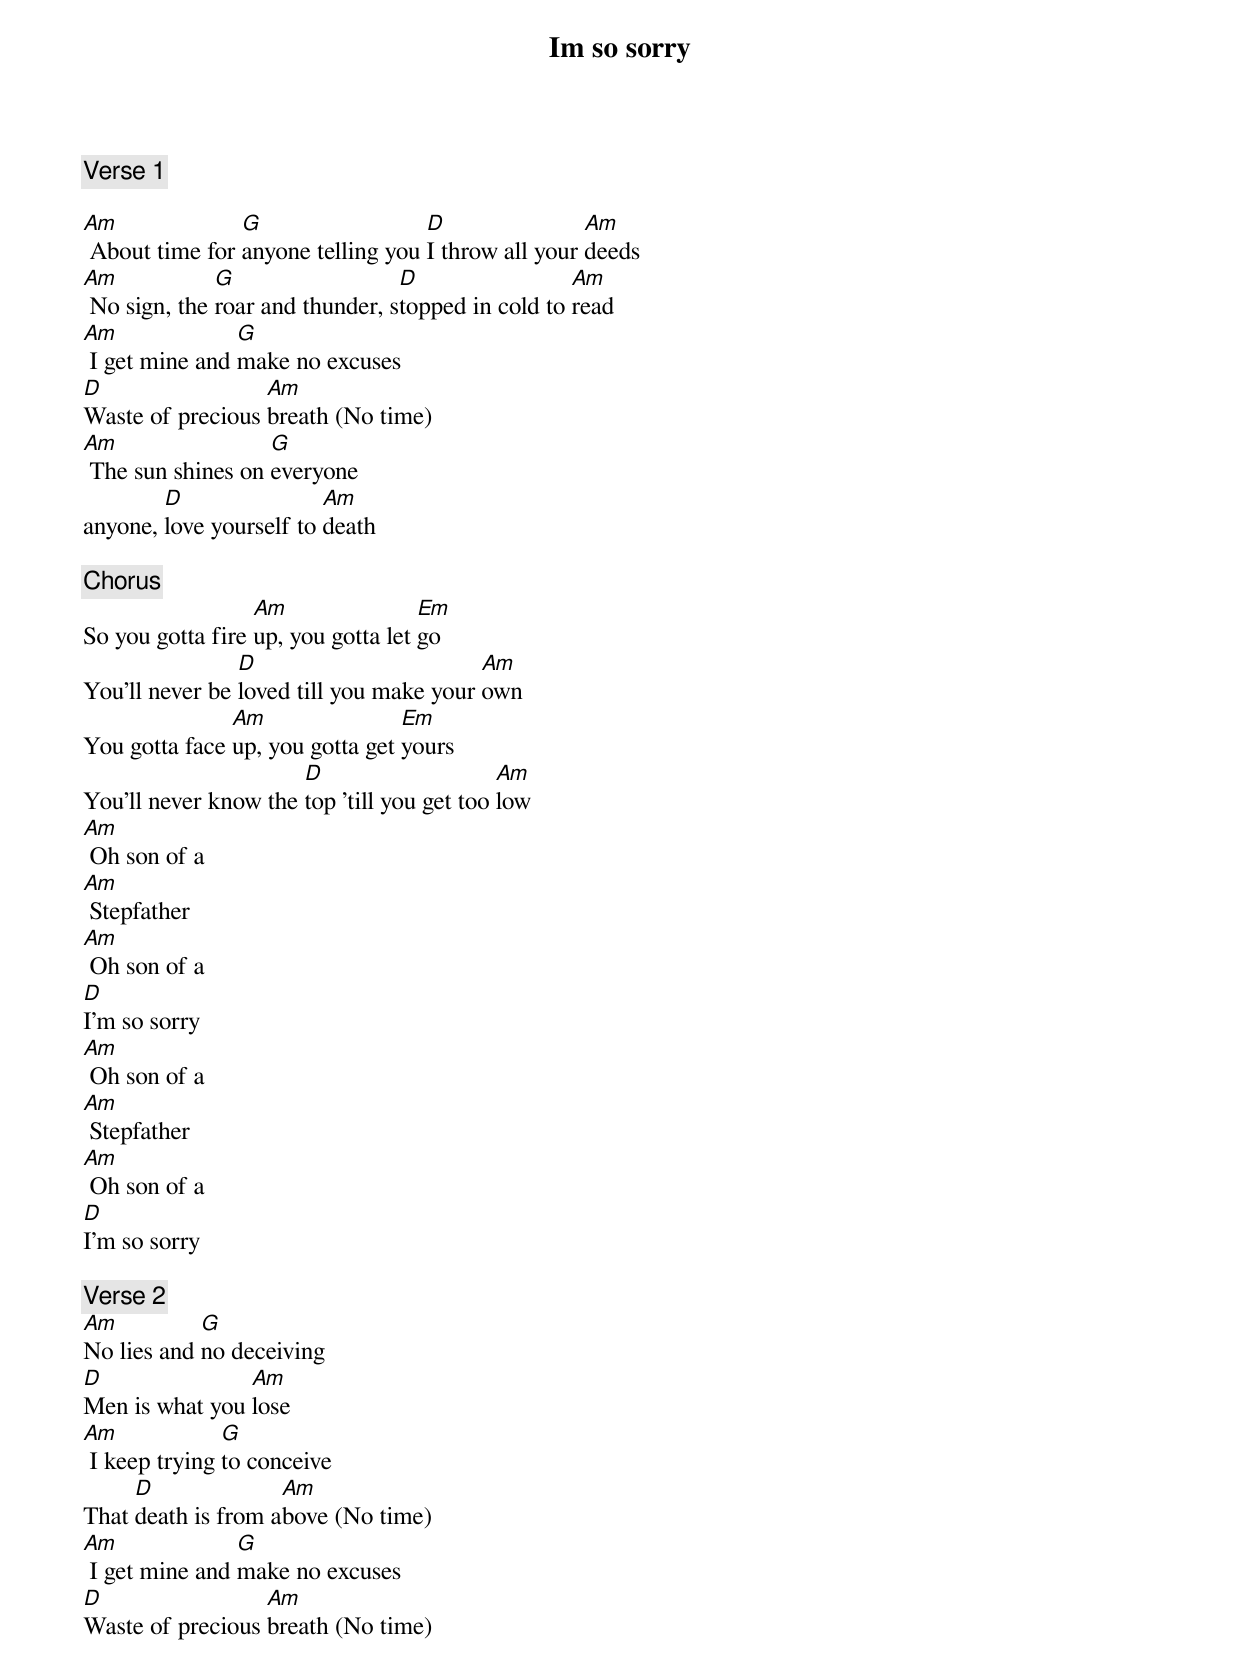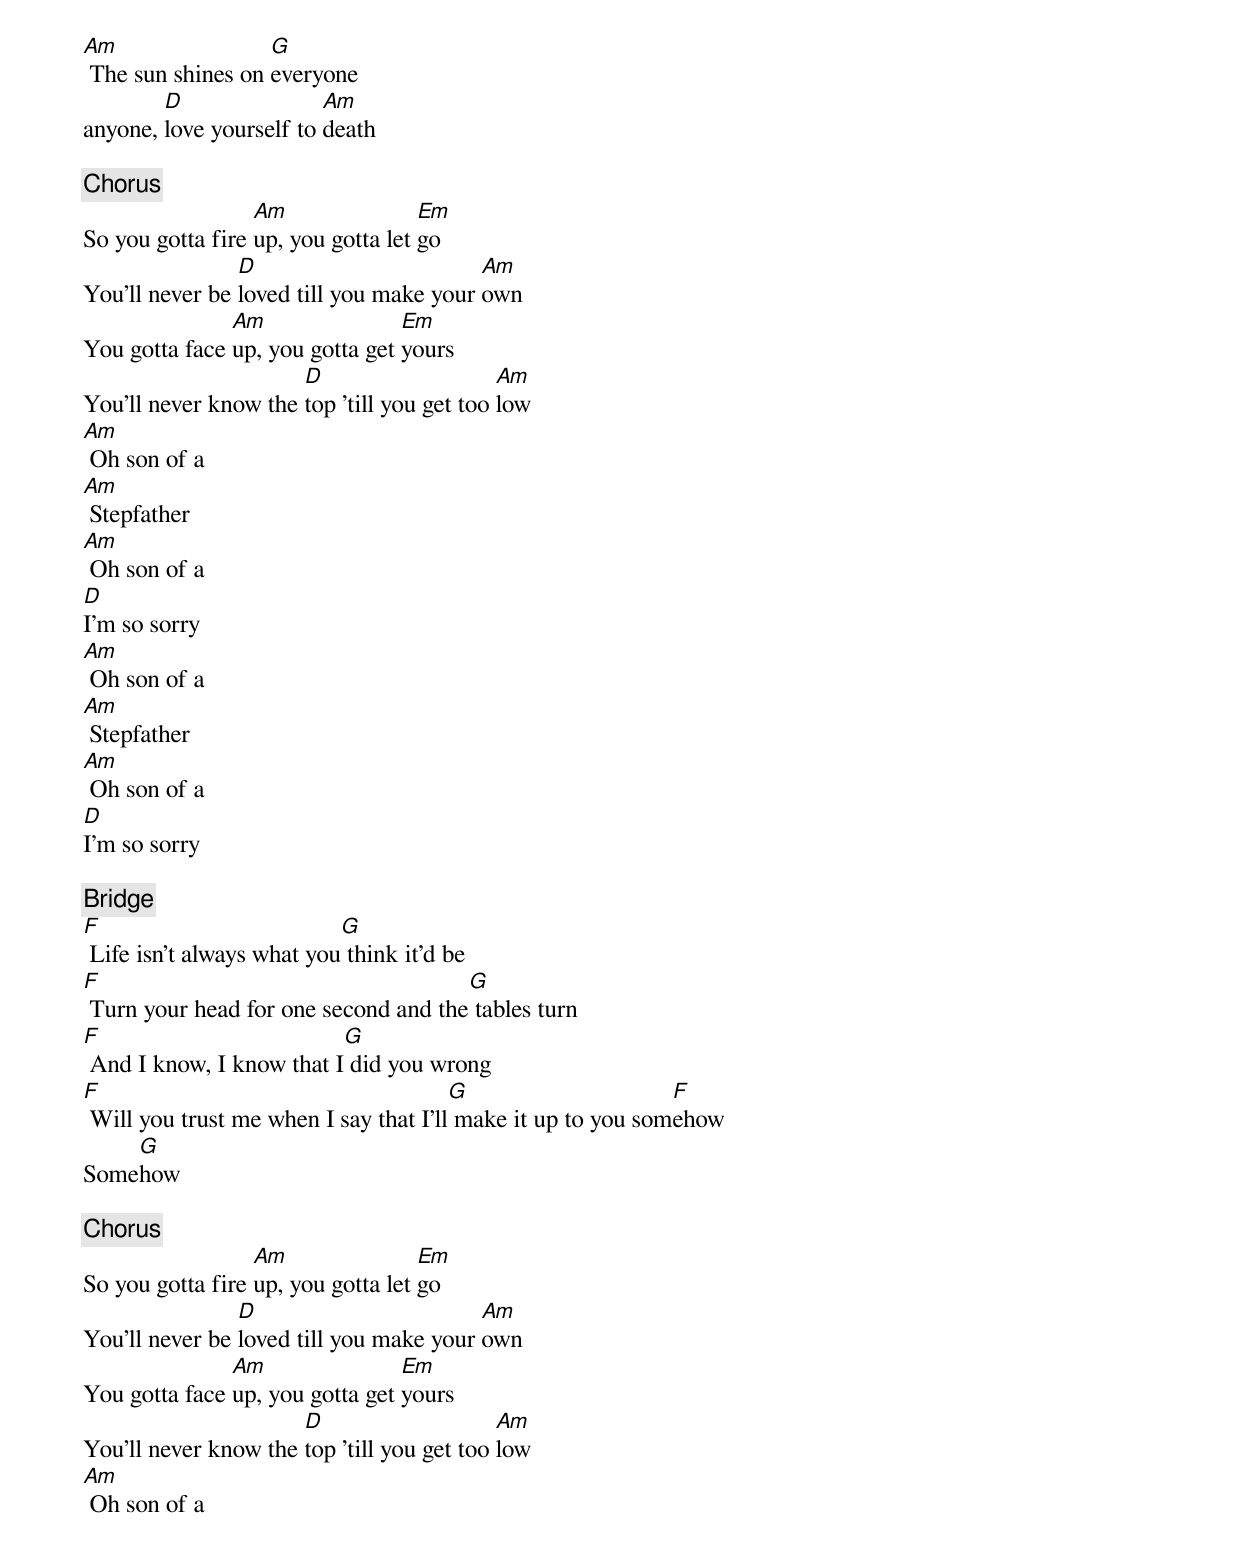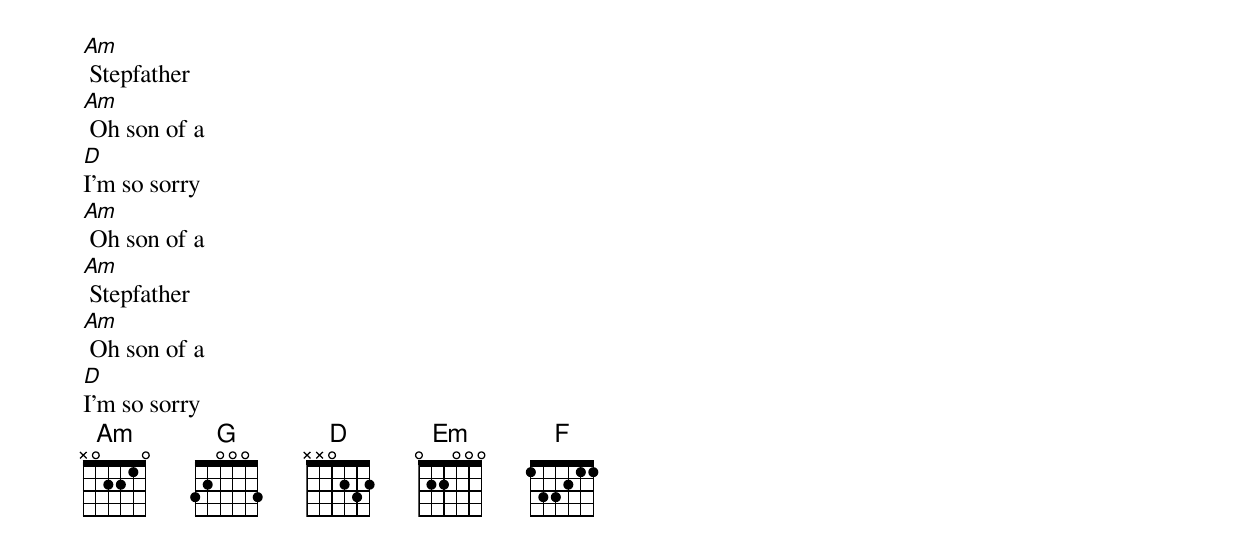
Im so sorry
[Verse 1]

Am              G                  D                Am
 About time for anyone telling you I throw all your deeds
Am            G                  D                 Am
 No sign, the roar and thunder, stopped in cold to read
Am              G
 I get mine and make no excuses
D                 Am
Waste of precious breath (No time)
Am                 G
 The sun shines on everyone
        D                Am
anyone, love yourself to death

[Chorus]
                  Am                Em
So you gotta fire up, you gotta let go
                D                        Am
You'll never be loved till you make your own
               Am                Em
You gotta face up, you gotta get yours
                      D                     Am
You'll never know the top 'till you get too low
Am
 Oh son of a
Am
 Stepfather
Am
 Oh son of a
D
I'm so sorry
Am
 Oh son of a
Am
 Stepfather
Am
 Oh son of a
D
I'm so sorry

[Verse 2]
Am          G
No lies and no deceiving
D               Am
Men is what you lose
Am             G
 I keep trying to conceive
     D              Am
That death is from above (No time)
Am              G
 I get mine and make no excuses
D                 Am
Waste of precious breath (No time)
Am                 G
 The sun shines on everyone
        D                Am
anyone, love yourself to death

[Chorus]
                  Am                Em
So you gotta fire up, you gotta let go
                D                        Am
You'll never be loved till you make your own
               Am                Em
You gotta face up, you gotta get yours
                      D                     Am
You'll never know the top 'till you get too low
Am
 Oh son of a
Am
 Stepfather
Am
 Oh son of a
D
I'm so sorry
Am
 Oh son of a
Am
 Stepfather
Am
 Oh son of a
D
I'm so sorry

[Bridge]
F                          G
 Life isn't always what you think it'd be
F                                     G
 Turn your head for one second and the tables turn
F                         G
 And I know, I know that I did you wrong
F                                      G                     F
 Will you trust me when I say that I'll make it up to you somehow
    G
Somehow

[Chorus]
                  Am                Em
So you gotta fire up, you gotta let go
                D                        Am
You'll never be loved till you make your own
               Am                Em
You gotta face up, you gotta get yours
                      D                     Am
You'll never know the top 'till you get too low
Am
 Oh son of a
Am
 Stepfather
Am
 Oh son of a
D
I'm so sorry
Am
 Oh son of a
Am
 Stepfather
Am
 Oh son of a
D
I'm so sorry
